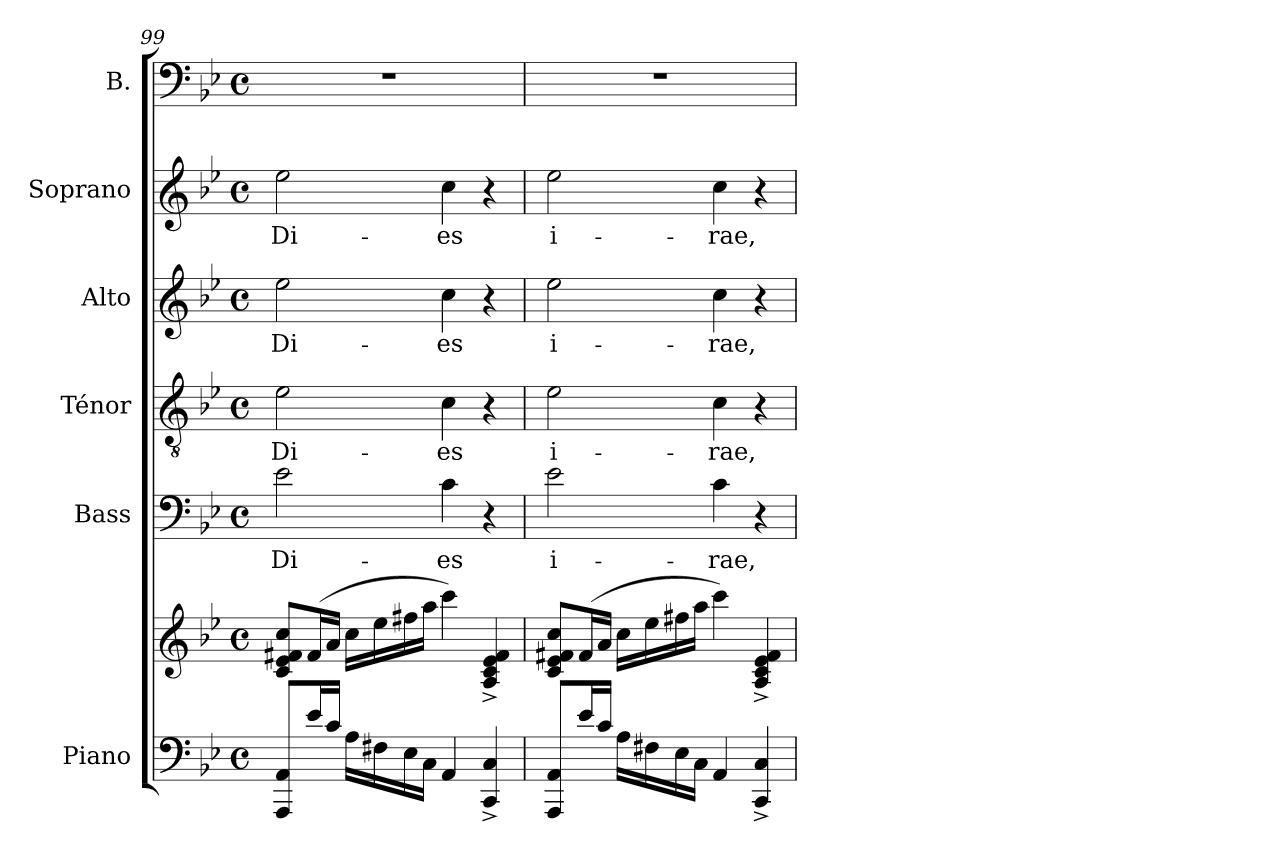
**kern	**kern	**kern	**text	**kern	**text	**kern	**text	**kern	**text	**kern
*part6	*part6	*part5	*part5	*part4	*part4	*part3	*part3	*part2	*part2	*part1
*staff7	*staff6	*staff5	*staff5	*staff4	*staff4	*staff3	*staff3	*staff2	*staff2	*staff1
*I"Piano	*	*I"Bass	*	*I"Ténor	*	*I"Alto	*	*I"Soprano	*	*I"B.
*I'Pno.	*	*I'B.	*	*I'T.	*	*I'A.	*	*I'S.	*	*I'B.
*clefF4	*clefG2	*clefF4	*	*clefGv2	*	*clefG2	*	*clefG2	*	*clefF4
*k[b-e-]	*k[b-e-]	*k[b-e-]	*	*k[b-e-]	*	*k[b-e-]	*	*k[b-e-]	*	*k[b-e-]
*M4/4	*M4/4	*M4/4	*	*M4/4	*	*M4/4	*	*M4/4	*	*M4/4
*met(c)	*met(c)	*met(c)	*	*met(c)	*	*met(c)	*	*met(c)	*	*met(c)
=99	=99	=99	=99	=99	=99	=99	=99	=99	=99	=99
8AAA/ 8AA/L	8c/ 8e-/ 8f#X/ 8cc/L	2e-\	Di-	2e-\	Di-	2ee-\	Di-	2ee-\	Di-	1r
16e-/L	(16f#/L	.	.	.	.	.	.	.	.	.
16c/JJ	16a/JJ	.	.	.	.	.	.	.	.	.
16A\LL	16cc\LL	.	.	.	.	.	.	.	.	.
16F#X\	16ee-\	.	.	.	.	.	.	.	.	.
16E-\	16ff#X\	.	.	.	.	.	.	.	.	.
16C\JJ	16aa\JJ	.	.	.	.	.	.	.	.	.
4AA/	4ccc\)	4c\	-es	4c\	-es	4cc\	-es	4cc\	-es	.
4CC/^ 4C/^	4A/^ 4c/^ 4e-/^ 4f#/^	4r	.	4r	.	4r	.	4r	.	.
=100	=100	=100	=100	=100	=100	=100	=100	=100	=100	=100
8AAA/ 8AA/L	8c/ 8e-/ 8f#X/ 8cc/L	2e-\	i-	2e-\	i-	2ee-\	i-	2ee-\	i-	1r
16e-/L	(16f#/L	.	.	.	.	.	.	.	.	.
16c/JJ	16a/JJ	.	.	.	.	.	.	.	.	.
16A\LL	16cc\LL	.	.	.	.	.	.	.	.	.
16F#X\	16ee-\	.	.	.	.	.	.	.	.	.
16E-\	16ff#X\	.	.	.	.	.	.	.	.	.
16C\JJ	16aa\JJ	.	.	.	.	.	.	.	.	.
4AA/	4ccc\)	4c\	-rae,	4c\	-rae,	4cc\	-rae,	4cc\	-rae,	.
4CC/^ 4C/^	4A/^ 4c/^ 4e-/^ 4f#/^	4r	.	4r	.	4r	.	4r	.	.
=	=	=	=	=	=	=	=	=	=	=
*-	*-	*-	*-	*-	*-	*-	*-	*-	*-	*-
